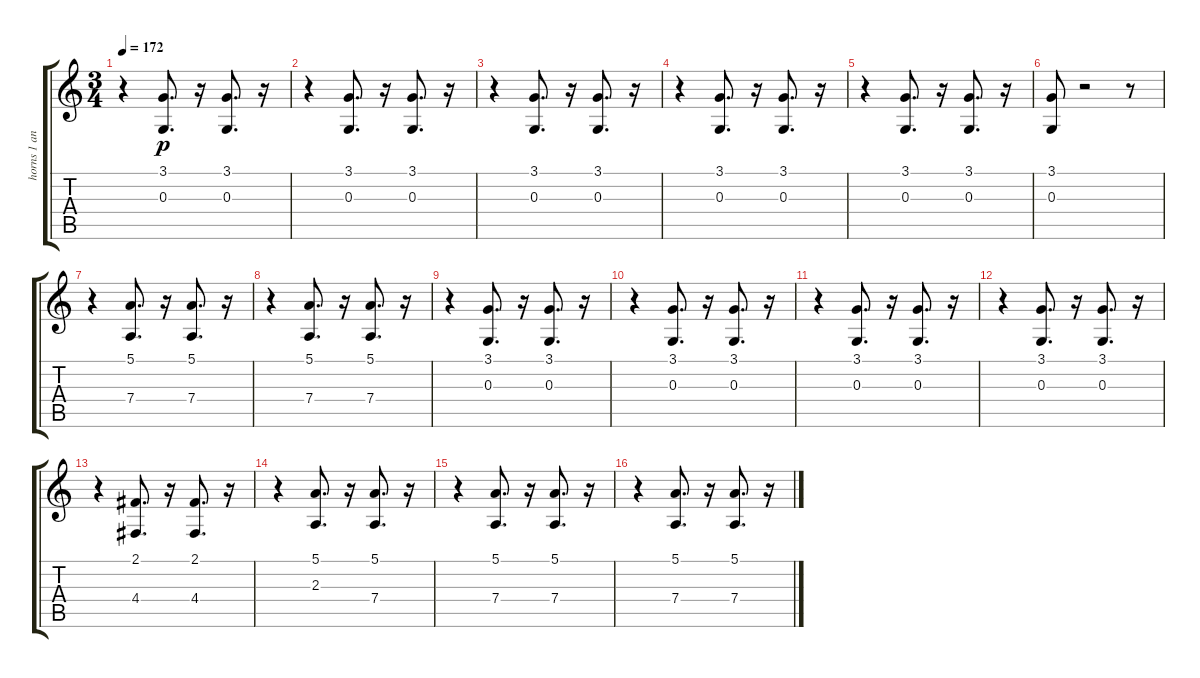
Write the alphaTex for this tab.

\track ("horns 1 and 2" "horns 1 an") {instrument frenchhorn}
\staff {score tabs}
\tuning (E4 B3 G3 D3 A2 E2) {hide}
\ts (3 4)
\tempo 172
\clef g2
\ks c
r.4{dy p} (3.1 0.3).8{d} r.16 (3.1 0.3).8{d} r.16 |
r.4 (3.1 0.3).8{d} r.16 (3.1 0.3).8{d} r.16 |
r.4 (3.1 0.3).8{d} r.16 (3.1 0.3).8{d} r.16 |
r.4 (3.1 0.3).8{d} r.16 (3.1 0.3).8{d} r.16 |
r.4 (3.1 0.3).8{d} r.16 (3.1 0.3).8{d} r.16 |
(3.1 0.3).8 r.2 r.8 |
r.4 (5.1 7.4).8{d} r.16 (5.1 7.4).8{d} r.16 |
r.4 (5.1 7.4).8{d} r.16 (5.1 7.4).8{d} r.16 |
r.4 (3.1 0.3).8{d} r.16 (3.1 0.3).8{d} r.16 |
r.4 (3.1 0.3).8{d} r.16 (3.1 0.3).8{d} r.16 |
r.4 (3.1 0.3).8{d} r.16 (3.1 0.3).8{d} r.16 |
r.4 (3.1 0.3).8{d} r.16 (3.1 0.3).8{d} r.16 |
r.4 (2.1 4.4).8{d} r.16 (2.1 4.4).8{d} r.16 |
r.4 (5.1 2.3).8{d} r.16 (5.1 7.4).8{d} r.16 |
r.4 (5.1 7.4).8{d} r.16 (5.1 7.4).8{d} r.16 |
r.4 (5.1 7.4).8{d} r.16 (5.1 7.4).8{d} r.16
